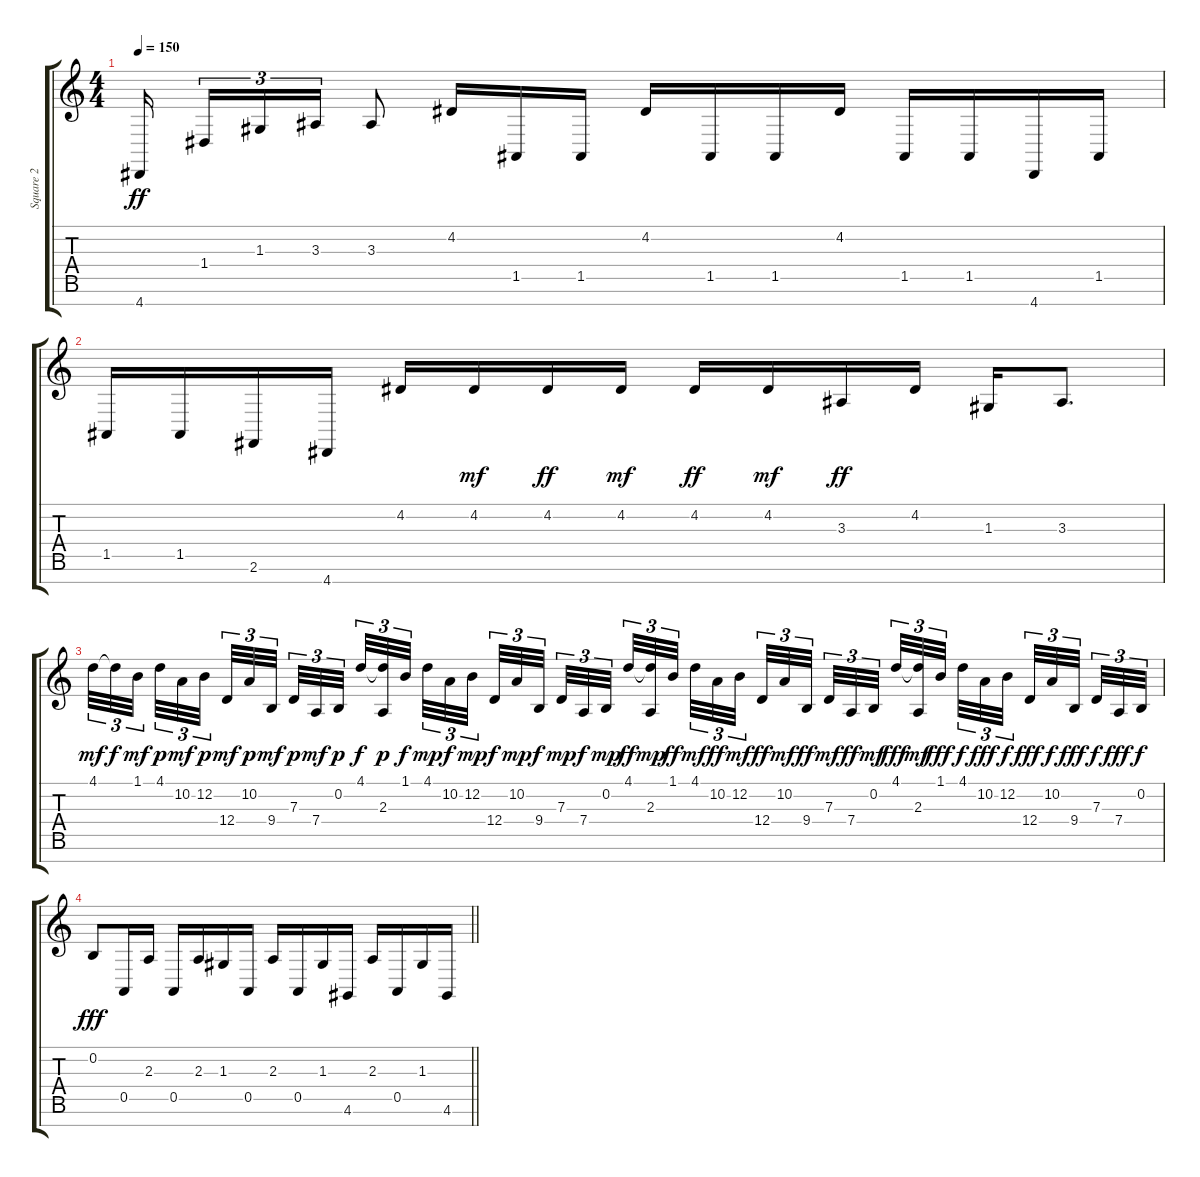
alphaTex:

\track ("Square 2" "Square 2") {instrument lead1square}
\staff {score tabs}
\tuning (Bb4 B3 G3 D3 A2 E2 B1) {hide}
\ts (4 4)
\tempo 150
\clef g2
\ks c
4.7.16{dy ff beam splitsecondary} 1.4.16{tu (3 2)} 1.3.16{tu (3 2)} 3.3.16{tu (3 2)} 3.3.8 4.2.16 1.5.16 1.5.16 4.2.16 1.5.16 1.5.16 4.2.16 1.5.16 1.5.16 4.7.16 1.5.16 |
1.5.16 1.5.16 2.6.16 4.7.16 4.2.16 4.2.16{dy mf} 4.2.16{dy ff} 4.2.16{dy mf} 4.2.16{dy ff} 4.2.16{dy mf} 3.3.16{dy ff} 4.2.16 1.3.16 3.3.8{d} |
4.1.32{tu (3 2) dy mf} 4.1{t}.32{tu (3 2) dy f} 1.1.32{tu (3 2) dy mf beam splitsecondary} 4.1.32{tu (3 2) dy p} 10.2.32{tu (3 2) dy mf} 12.2.32{tu (3 2) dy p beam splitsecondary} 12.4.32{tu (3 2) dy mf} 10.2.32{tu (3 2) dy p} 9.4.32{tu (3 2) dy mf beam splitsecondary} 7.3.32{tu (3 2) dy p} 7.4.32{tu (3 2) dy mf} 0.2.32{tu (3 2) dy p} 4.1.32{tu (3 2) dy f} (4.1{t} 2.3).32{tu (3 2) dy p} 1.1.32{tu (3 2) dy f beam splitsecondary} 4.1.32{tu (3 2) dy mp} 10.2.32{tu (3 2) dy f} 12.2.32{tu (3 2) dy mp beam splitsecondary} 12.4.32{tu (3 2) dy f} 10.2.32{tu (3 2) dy mp} 9.4.32{tu (3 2) dy f beam splitsecondary} 7.3.32{tu (3 2) dy mp} 7.4.32{tu (3 2) dy f} 0.2.32{tu (3 2) dy mp} 4.1.32{tu (3 2) dy ff} (4.1{t} 2.3).32{tu (3 2) dy mp} 1.1.32{tu (3 2) dy ff beam splitsecondary} 4.1.32{tu (3 2) dy mf} 10.2.32{tu (3 2) dy ff} 12.2.32{tu (3 2) dy mf beam splitsecondary} 12.4.32{tu (3 2) dy ff} 10.2.32{tu (3 2) dy mf} 9.4.32{tu (3 2) dy ff beam splitsecondary} 7.3.32{tu (3 2) dy mf} 7.4.32{tu (3 2) dy ff} 0.2.32{tu (3 2) dy mf} 4.1.32{tu (3 2) dy fff} (4.1{t} 2.3).32{tu (3 2) dy mf} 1.1.32{tu (3 2) dy fff beam splitsecondary} 4.1.32{tu (3 2) dy f} 10.2.32{tu (3 2) dy fff} 12.2.32{tu (3 2) dy f beam splitsecondary} 12.4.32{tu (3 2) dy fff} 10.2.32{tu (3 2) dy f} 9.4.32{tu (3 2) dy fff beam splitsecondary} 7.3.32{tu (3 2) dy f} 7.4.32{tu (3 2) dy fff} 0.2.32{tu (3 2) dy f} |
\barLineRight lightlight
0.2.8{dy fff} 0.5.16 2.3.16 0.5.16 2.3.16 1.3.16 0.5.16 2.3.16 0.5.16 1.3.16 4.6.16 2.3.16 0.5.16 1.3.16 4.6.16
